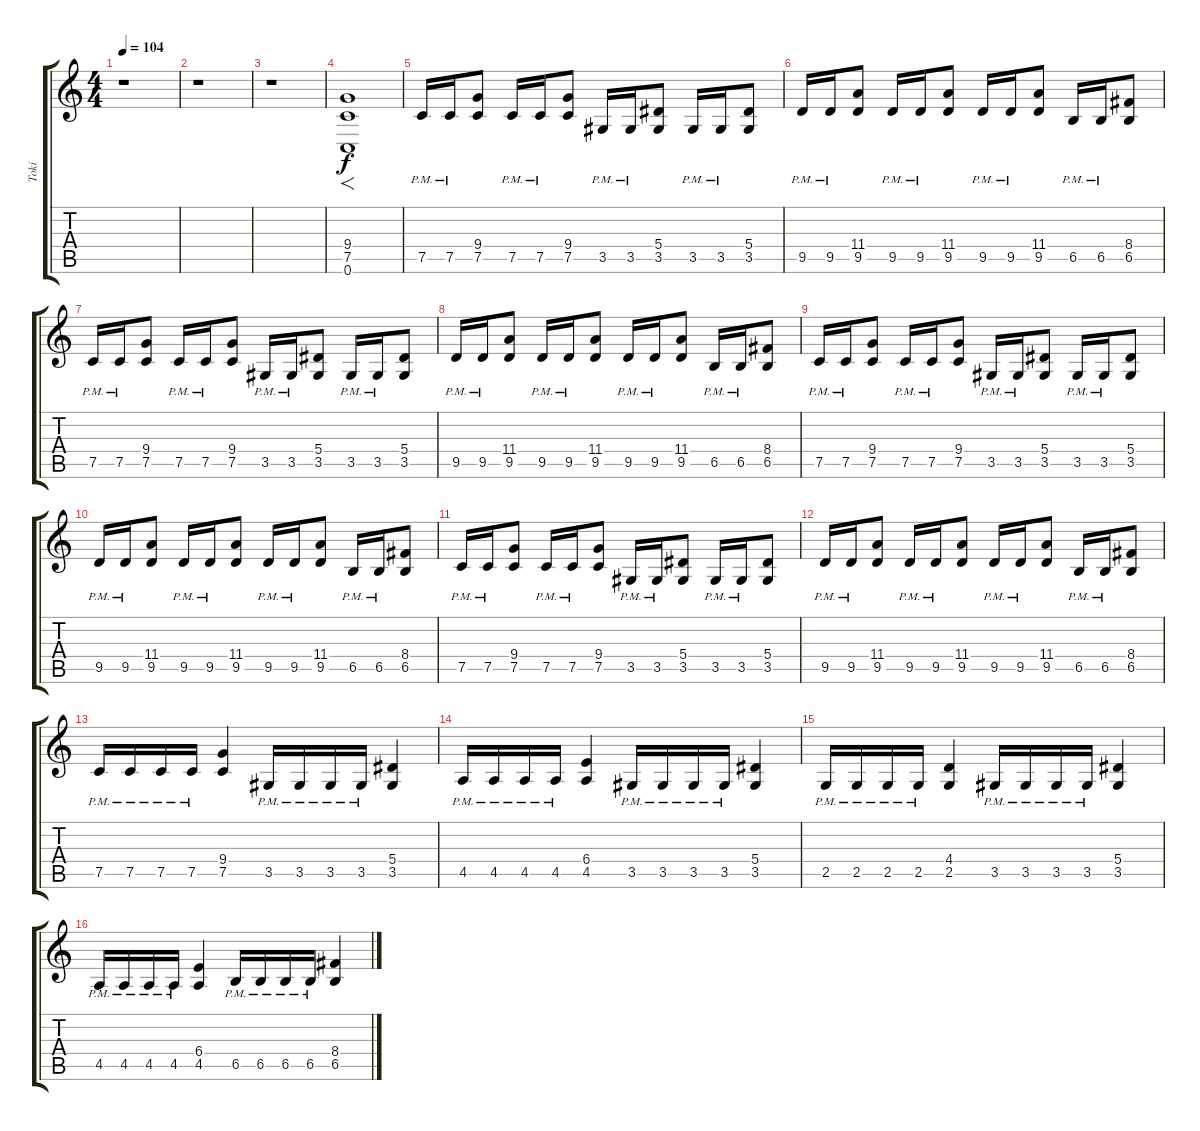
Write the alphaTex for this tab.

\track ("Toki" "Toki") {instrument distortionguitar}
\staff {score tabs}
\tuning (C4 G3 Eb3 Bb2 F2 C2) {hide}
\ts (4 4)
\tempo 104
\clef g2
\ks c
r.1{dy f instrument distortionguitar} |
r.1 |
r.1 |
(9.4 7.5 0.6).1{f} |
7.5{pm}.16 7.5{pm}.16 (9.4 7.5).8 7.5{pm}.16 7.5{pm}.16 (9.4 7.5).8 3.5{pm}.16 3.5{pm}.16 (5.4 3.5).8 3.5{pm}.16 3.5{pm}.16 (5.4 3.5).8 |
9.5{pm}.16 9.5{pm}.16 (11.4 9.5).8 9.5{pm}.16 9.5{pm}.16 (11.4 9.5).8 9.5{pm}.16 9.5{pm}.16 (11.4 9.5).8 6.5{pm}.16 6.5{pm}.16 (8.4 6.5).8 |
7.5{pm}.16 7.5{pm}.16 (9.4 7.5).8 7.5{pm}.16 7.5{pm}.16 (9.4 7.5).8 3.5{pm}.16 3.5{pm}.16 (5.4 3.5).8 3.5{pm}.16 3.5{pm}.16 (5.4 3.5).8 |
9.5{pm}.16 9.5{pm}.16 (11.4 9.5).8 9.5{pm}.16 9.5{pm}.16 (11.4 9.5).8 9.5{pm}.16 9.5{pm}.16 (11.4 9.5).8 6.5{pm}.16 6.5{pm}.16 (8.4 6.5).8 |
7.5{pm}.16 7.5{pm}.16 (9.4 7.5).8 7.5{pm}.16 7.5{pm}.16 (9.4 7.5).8 3.5{pm}.16 3.5{pm}.16 (5.4 3.5).8 3.5{pm}.16 3.5{pm}.16 (5.4 3.5).8 |
9.5{pm}.16 9.5{pm}.16 (11.4 9.5).8 9.5{pm}.16 9.5{pm}.16 (11.4 9.5).8 9.5{pm}.16 9.5{pm}.16 (11.4 9.5).8 6.5{pm}.16 6.5{pm}.16 (8.4 6.5).8 |
7.5{pm}.16 7.5{pm}.16 (9.4 7.5).8 7.5{pm}.16 7.5{pm}.16 (9.4 7.5).8 3.5{pm}.16 3.5{pm}.16 (5.4 3.5).8 3.5{pm}.16 3.5{pm}.16 (5.4 3.5).8 |
9.5{pm}.16 9.5{pm}.16 (11.4 9.5).8 9.5{pm}.16 9.5{pm}.16 (11.4 9.5).8 9.5{pm}.16 9.5{pm}.16 (11.4 9.5).8 6.5{pm}.16 6.5{pm}.16 (8.4 6.5).8 |
7.5{pm}.16 7.5{pm}.16 7.5{pm}.16 7.5{pm}.16 (9.4 7.5).4 3.5{pm}.16 3.5{pm}.16 3.5{pm}.16 3.5{pm}.16 (5.4 3.5).4 |
4.5{pm}.16 4.5{pm}.16 4.5{pm}.16 4.5{pm}.16 (6.4 4.5).4 3.5{pm}.16 3.5{pm}.16 3.5{pm}.16 3.5{pm}.16 (5.4 3.5).4 |
2.5{pm}.16 2.5{pm}.16 2.5{pm}.16 2.5{pm}.16 (4.4 2.5).4 3.5{pm}.16 3.5{pm}.16 3.5{pm}.16 3.5{pm}.16 (5.4 3.5).4 |
4.5{pm}.16 4.5{pm}.16 4.5{pm}.16 4.5{pm}.16 (6.4 4.5).4 6.5{pm}.16 6.5{pm}.16 6.5{pm}.16 6.5{pm}.16 (8.4 6.5).4
